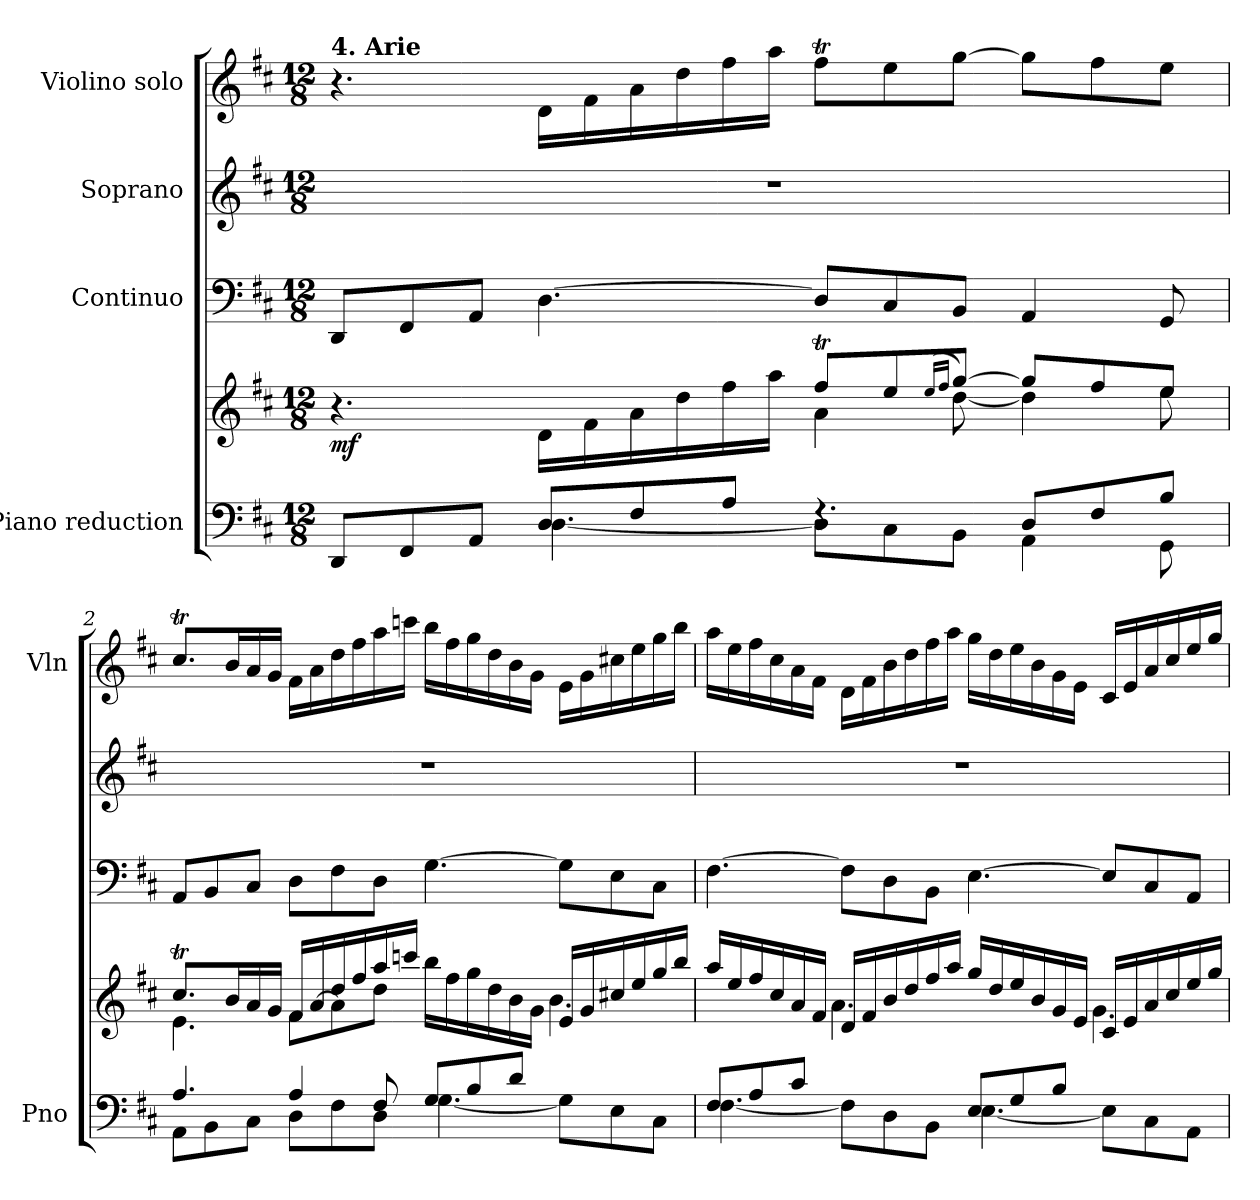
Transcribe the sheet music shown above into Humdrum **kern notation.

**kern	**kern	**dynam	**kern	**kern	**kern
*part4	*part4	*part4	*part3	*part2	*part1
*staff5	*staff4	*staff4/5	*staff3	*staff2	*staff1
*I"Piano reduction	*	*	*I"Continuo	*I"Soprano	*I"Violino solo
*I'Pno	*	*	*	*	*I'Vln
*clefF4	*clefG2	*	*clefF4	*clefG2	*clefG2
*k[f#c#]	*k[f#c#]	*	*k[f#c#]	*k[f#c#]	*k[f#c#]
*M12/8	*M12/8	*	*M12/8	*M12/8	*M12/8
=1	=1	=1	=1	=1	=1
*^	*^	*	*	*	*
!	!	!	!	!	!	!	!LO:TX:a:B:t=4. Arie
!	!	!	!	!LO:DY:b	!	!	!
8DD/L	4.ryy	4.r	4.ryy	mf	8DD/L	1.r	4.r
8FF#/	.	.	.	.	8FF#/	.	.
8AA/J	.	.	.	.	8AA/J	.	.
8D/L	[4.D\	16d\LL	4.ryy	.	[4.D\	.	16d\LL
.	.	16f#\	.	.	.	.	16f#\
8F#/	.	16a\	.	.	.	.	16a\
.	.	16dd\	.	.	.	.	16dd\
8A/J	.	16ff#\	.	.	.	.	16ff#\
.	.	16aa\JJ	.	.	.	.	16aa\JJ
4.rF	8D\L]	8ff#t/L	4a\	.	8D/L]	.	8ff#t\L
.	8C#\	8ee/	.	.	8C#/	.	8ee\
.	.	(<16qee/LL	.	.	.	.	.
.	.	16qff#/JJ	.	.	.	.	.
.	8BB\J	[8gg/J)	[8dd\	.	8BB/J	.	[8gg\J
8D/L	4AA\	8gg/L]	4dd\]	.	4AA/	.	8gg\L]
8F#/	.	8ff#/	.	.	.	.	8ff#\
8B/J	8GG\	8ee/J	8ee\	.	8GG/	.	8ee\J
=2	=2	=2	=2	=2	=2	=2	=2
4.A/	8AA\L	8.cc#t/L	4.e\	.	8AA/L	1.r	8.cc#t/L
.	8BB\	.	.	.	8BB/	.	.
.	.	16b/L	.	.	.	.	16b/L
.	8C#\J	16a/	.	.	8C#/J	.	16a/
.	.	16g/JJ	.	.	.	.	16g/JJ
4A/	8D\L	16f#/LL	8f#\L	.	8D\L	.	16f#\LL
.	.	[16a/	.	.	.	.	16a\
.	8F#\	16dd/	8a\]	.	8F#\	.	16dd\
.	.	16ff#/	.	.	.	.	16ff#\
8F#/	8D\J	16aa/	8dd\J	.	8D\J	.	16aa\
.	.	16cccn/JJ	.	.	.	.	16cccn\JJ
8G/L	[4.G\	16bb\LL	4.ryy	.	[4.G\	.	16bb\LL
.	.	16ff#\	.	.	.	.	16ff#\
8B/	.	16gg\	.	.	.	.	16gg\
.	.	16dd\	.	.	.	.	16dd\
8d/J	.	16b\	.	.	.	.	16b\
.	.	16g\JJ	.	.	.	.	16g\JJ
4.ryy	8G\L]	16e/LL	4.b\	.	8G\L]	.	16e\LL
.	.	16g/	.	.	.	.	16g\
.	8E\	16cc#X/	.	.	8E\	.	16cc#X\
.	.	16ee/	.	.	.	.	16ee\
.	8C#\J	16gg/	.	.	8C#\J	.	16gg\
.	.	16bb/JJ	.	.	.	.	16bb\JJ
!!LO:LB:g=z
=3	=3	=3	=3	=3	=3	=3	=3
8F#/L	[4.F#\	16aa/LL	4.ryy	.	[4.F#\	1.r	16aa\LL
.	.	16ee/	.	.	.	.	16ee\
8A/	.	16ff#/	.	.	.	.	16ff#\
.	.	16cc#/	.	.	.	.	16cc#\
8c#/J	.	16a/	.	.	.	.	16a\
.	.	16f#/JJ	.	.	.	.	16f#\JJ
4.ryy	8F#\L]	16d/LL	4.a\	.	8F#\L]	.	16d\LL
.	.	16f#/	.	.	.	.	16f#\
.	8D\	16b/	.	.	8D\	.	16b\
.	.	16dd/	.	.	.	.	16dd\
.	8BB\J	16ff#/	.	.	8BB\J	.	16ff#\
.	.	16aa/JJ	.	.	.	.	16aa\JJ
8E/L	[4.E\	16gg/LL	4.ryy	.	[4.E\	.	16gg\LL
.	.	16dd/	.	.	.	.	16dd\
8G/	.	16ee/	.	.	.	.	16ee\
.	.	16b/	.	.	.	.	16b\
8B/J	.	16g/	.	.	.	.	16g\
.	.	16e/JJ	.	.	.	.	16e\JJ
4.ryy	8E\L]	16c#/LL	4.g\	.	8E/L]	.	16c#/LL
.	.	16e/	.	.	.	.	16e/
.	8C#\	16a/	.	.	8C#/	.	16a/
.	.	16cc#/	.	.	.	.	16cc#/
.	8AA\J	16ee/	.	.	8AA/J	.	16ee/
.	.	16gg/JJ	.	.	.	.	16gg/JJ
*v	*v	*	*	*	*	*	*
*	*v	*v	*	*	*	*
=	=	=	=	=	=
*-	*-	*-	*-	*-	*-
